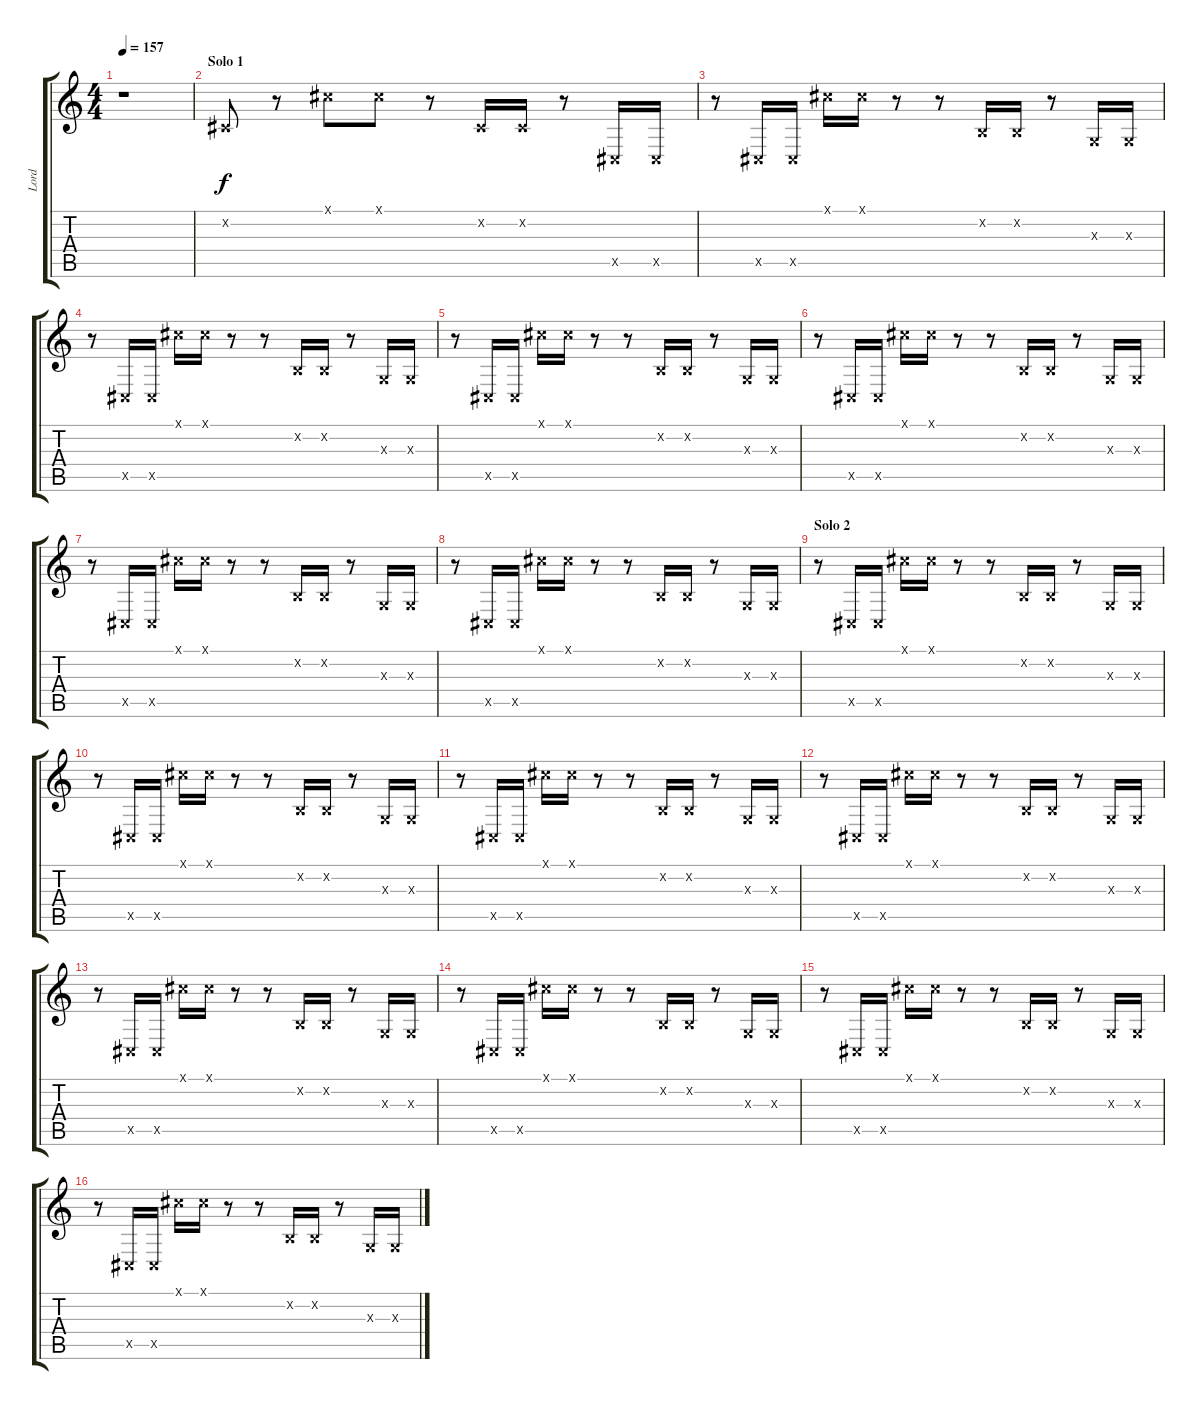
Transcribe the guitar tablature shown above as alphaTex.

\track ("Lord" "Lord") {instrument electricgrandpiano}
\staff {score tabs}
\tuning (E4 B3 G3 D3 A2 E2) {hide}
\ts (4 4)
\tempo 157
\clef g2
\ks c
r.1{dy f} |
\section ("" "Solo 1")
2.2{x}.8{volume 8} r.8 9.1{x}.8 9.1{x}.8 r.8 2.2{x}.16 2.2{x}.16 r.8 4.5{x}.16 4.5{x}.16 |
r.8 4.5{x}.16 4.5{x}.16 9.1{x}.16 9.1{x}.16 r.8 r.8 0.2{x}.16 0.2{x}.16 r.8 0.3{x}.16 0.3{x}.16 |
r.8 4.5{x}.16 4.5{x}.16 9.1{x}.16 9.1{x}.16 r.8 r.8 0.2{x}.16 0.2{x}.16 r.8 0.3{x}.16 0.3{x}.16 |
r.8 4.5{x}.16 4.5{x}.16 9.1{x}.16 9.1{x}.16 r.8 r.8 0.2{x}.16 0.2{x}.16 r.8 0.3{x}.16 0.3{x}.16 |
r.8 4.5{x}.16 4.5{x}.16 9.1{x}.16 9.1{x}.16 r.8 r.8 0.2{x}.16 0.2{x}.16 r.8 0.3{x}.16 0.3{x}.16 |
r.8 4.5{x}.16 4.5{x}.16 9.1{x}.16 9.1{x}.16 r.8 r.8 0.2{x}.16 0.2{x}.16 r.8 0.3{x}.16 0.3{x}.16 |
r.8 4.5{x}.16 4.5{x}.16 9.1{x}.16 9.1{x}.16 r.8 r.8 0.2{x}.16 0.2{x}.16 r.8 0.3{x}.16 0.3{x}.16 |
\section ("" "Solo 2")
r.8 4.5{x}.16 4.5{x}.16 9.1{x}.16 9.1{x}.16 r.8 r.8 0.2{x}.16 0.2{x}.16 r.8 0.3{x}.16 0.3{x}.16 |
r.8 4.5{x}.16 4.5{x}.16 9.1{x}.16 9.1{x}.16 r.8 r.8 0.2{x}.16 0.2{x}.16 r.8 0.3{x}.16 0.3{x}.16 |
r.8 4.5{x}.16 4.5{x}.16 9.1{x}.16 9.1{x}.16 r.8 r.8 0.2{x}.16 0.2{x}.16 r.8 0.3{x}.16 0.3{x}.16 |
r.8 4.5{x}.16 4.5{x}.16 9.1{x}.16 9.1{x}.16 r.8 r.8 0.2{x}.16 0.2{x}.16 r.8 0.3{x}.16 0.3{x}.16 |
r.8 4.5{x}.16 4.5{x}.16 9.1{x}.16 9.1{x}.16 r.8 r.8 0.2{x}.16 0.2{x}.16 r.8 0.3{x}.16 0.3{x}.16 |
r.8 4.5{x}.16 4.5{x}.16 9.1{x}.16 9.1{x}.16 r.8 r.8 0.2{x}.16 0.2{x}.16 r.8 0.3{x}.16 0.3{x}.16 |
r.8 4.5{x}.16 4.5{x}.16 9.1{x}.16 9.1{x}.16 r.8 r.8 0.2{x}.16 0.2{x}.16 r.8 0.3{x}.16 0.3{x}.16 |
r.8 4.5{x}.16 4.5{x}.16 9.1{x}.16 9.1{x}.16 r.8 r.8 0.2{x}.16 0.2{x}.16 r.8 0.3{x}.16 0.3{x}.16
